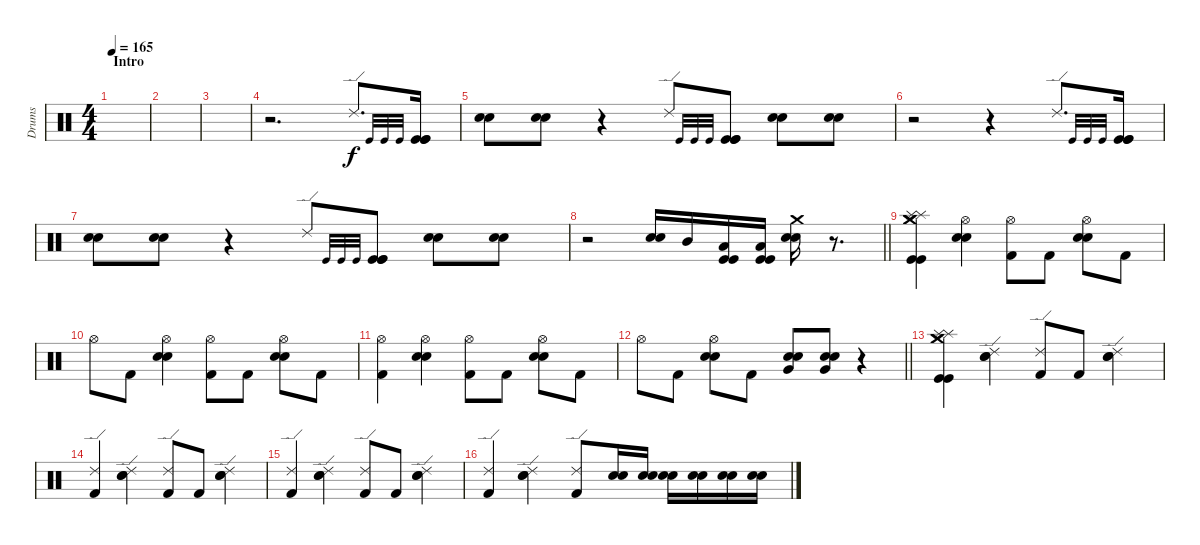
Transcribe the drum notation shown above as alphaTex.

\track ("Drums" "Drums") {instrument percussion}
\staff {score}
\articulation defaults
\ts (4 4)
\section ("" "Intro")
\tempo 165
\clef neutral
\ks c
|
|
|
r.2{d} "Ride (edge) 2".8{d} "Kick (hit)".32{gr onbeat} "Kick (hit)".32{gr onbeat} "Kick (hit)".32{gr onbeat} ("Kick (hit)" "Kick (hit)" "Kick (hit)").16 |
("Electric Snare (hit)" "Snare (hit) 2").8 ("Electric Snare (hit)" "Snare (hit) 2").8 r.4 "Ride (edge) 2".8 "Kick (hit)".32{gr onbeat} "Kick (hit)".32{gr onbeat} "Kick (hit)".32{gr onbeat} ("Kick (hit)" "Kick (hit)" "Kick (hit)").8 ("Electric Snare (hit)" "Snare (hit) 2").8 ("Electric Snare (hit)" "Snare (hit) 2").8 |
r.2 r.4 "Ride (edge) 2".8{d} "Kick (hit)".32{gr onbeat} "Kick (hit)".32{gr onbeat} "Kick (hit)".32{gr onbeat} ("Kick (hit)" "Kick (hit)" "Kick (hit)").16 |
("Electric Snare (hit)" "Snare (hit) 2").8 ("Electric Snare (hit)" "Snare (hit) 2").8 r.4 "Ride (edge) 2".8 "Kick (hit)".32{gr onbeat} "Kick (hit)".32{gr onbeat} "Kick (hit)".32{gr onbeat} ("Kick (hit)" "Kick (hit)" "Kick (hit)").8 ("Electric Snare (hit)" "Snare (hit) 2").8 ("Electric Snare (hit)" "Snare (hit) 2").8 |
\barLineRight lightlight
r.2 ("Electric Snare (hit)" "Snare (hit) 2").16 "Mid Tom (hit)".16 ("Low Tom (hit)" "Kick (hit)" "Kick (hit)").16 ("Low Tom (hit)" "Kick (hit)" "Kick (hit)").16 ("Crash medium (hit)" "Electric Snare (hit)" "Snare (hit) 2").16 r.8{d} |
("Crash medium (hit)" "Splash (hit)" "Splash (hit)" "Kick (hit)" "Kick (hit)" "Crash medium (hit)").4 ("Hi-Hat (open)" "Electric Snare (hit)" "Snare (hit) 2").4 ("Hi-Hat (open)" "Kick (hit) 2").8 "Kick (hit) 2".8 ("Hi-Hat (open)" "Electric Snare (hit)" "Snare (hit) 2").8 "Kick (hit) 2".8 |
"Hi-Hat (open)".8 "Kick (hit) 2".8 ("Hi-Hat (open)" "Electric Snare (hit)" "Snare (hit) 2").4 ("Hi-Hat (open)" "Kick (hit) 2").8 "Kick (hit) 2".8 ("Hi-Hat (open)" "Electric Snare (hit)" "Snare (hit) 2").8 "Kick (hit) 2".8 |
("Hi-Hat (open)" "Kick (hit) 2").4 ("Hi-Hat (open)" "Electric Snare (hit)" "Snare (hit) 2").4 ("Hi-Hat (open)" "Kick (hit) 2").8 "Kick (hit) 2".8 ("Hi-Hat (open)" "Electric Snare (hit)" "Snare (hit) 2").8 "Kick (hit) 2".8 |
\barLineRight lightlight "Hi-Hat (open)".8 "Kick (hit) 2".8
("Hi-Hat (open)" "Electric Snare (hit)" "Snare (hit) 2").8 "Kick (hit) 2".8 ("Snare (hit) 2" "Electric Snare (hit)" "Very Low Tom (hit)").8 ("Snare (hit) 2" "Electric Snare (hit)" "Very Low Tom (hit)").8 r.4 |
("Crash medium (hit)" "Splash (hit)" "Splash (hit)" "Kick (hit)" "Kick (hit)" "Crash medium (hit)").4 ("Ride (edge) 2" "Electric Snare (hit)" "Snare (hit) 2").4 ("Ride (edge) 2" "Kick (hit) 2").8 "Kick (hit) 2".8 ("Ride (edge) 2" "Electric Snare (hit)" "Snare (hit) 2").4 |
("Ride (edge) 2" "Kick (hit) 2").4 ("Ride (edge) 2" "Electric Snare (hit)" "Snare (hit) 2").4 ("Ride (edge) 2" "Kick (hit) 2").8 "Kick (hit) 2".8 ("Ride (edge) 2" "Electric Snare (hit)" "Snare (hit) 2").4 |
("Ride (edge) 2" "Kick (hit) 2").4 ("Ride (edge) 2" "Electric Snare (hit)" "Snare (hit) 2").4 ("Ride (edge) 2" "Kick (hit) 2").8 "Kick (hit) 2".8 ("Ride (edge) 2" "Electric Snare (hit)" "Snare (hit) 2").4 |
("Ride (edge) 2" "Kick (hit) 2").4 ("Ride (edge) 2" "Electric Snare (hit)" "Snare (hit) 2").4 ("Ride (edge) 2" "Kick (hit) 2").8 ("Electric Snare (hit)" "Snare (hit) 2").16 ("Electric Snare (hit)" "Snare (hit) 2").16 ("Electric Snare (hit)" "Snare (hit) 2").16 ("Electric Snare (hit)" "Snare (hit) 2").16 ("Electric Snare (hit)" "Snare (hit) 2").16 ("Electric Snare (hit)" "Snare (hit) 2").16
